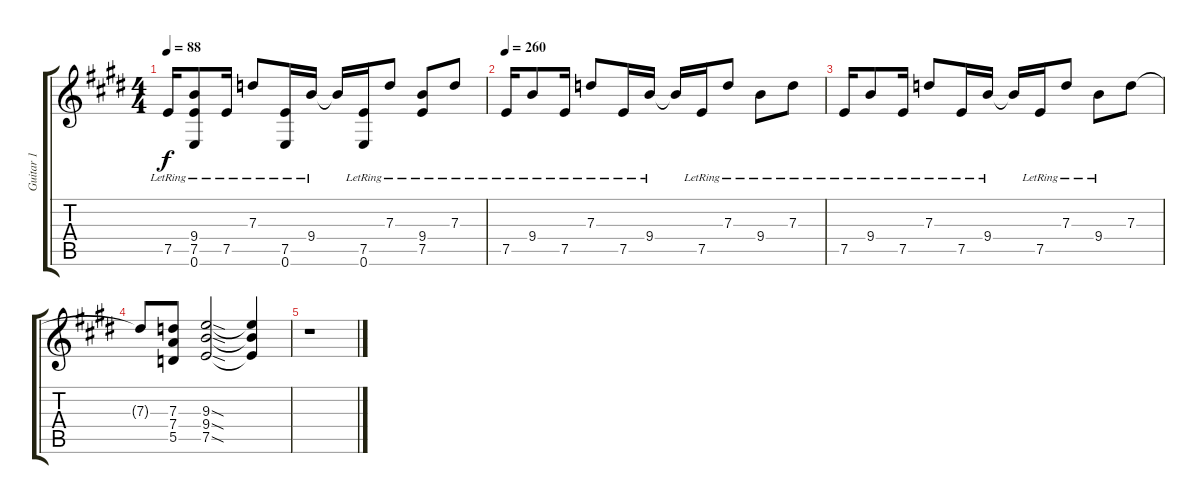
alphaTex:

\track ("Guitar 1" "Guitar 1") {instrument overdrivenguitar}
\staff {score tabs}
\tuning (E4 B3 G3 D3 A2 E2) {hide}
\ts (4 4)
\tempo 88
\clef g2
\ks e
7.5{lr}.16{dy f} (9.4{lr} 7.5{lr} 0.6{lr}).8 7.5{lr}.16 7.3{lr}.8 (7.5{lr} 0.6{lr}).16 9.4{lr}.16{beam split} 9.4{t}.16 (7.5{lr} 0.6{lr}).16{beam merge} 7.3{lr}.8{beam split} (9.4{lr} 7.5{lr}).8 7.3{lr}.8 |
\tempo 260
7.5{lr}.16 9.4{lr}.8 7.5{lr}.16 7.3{lr}.8 7.5{lr}.16 9.4{lr}.16{beam split} 9.4{t}.16 7.5{lr}.16{beam merge} 7.3{lr}.8{beam split} 9.4{lr}.8 7.3{lr}.8 |
7.5{lr}.16 9.4{lr}.8 7.5{lr}.16 7.3{lr}.8 7.5{lr}.16 9.4{lr}.16{beam split} 9.4{t}.16 7.5{lr}.16{beam merge} 7.3{lr}.8{beam split} 9.4{lr}.8 7.3.8 |
7.3{t}.8 (7.3 7.4 5.5).8 (9.3{sod} 9.4{sod} 7.5{sod}).2 (9.3{t} 9.4{t} 7.5{t}).4 |
r.1
